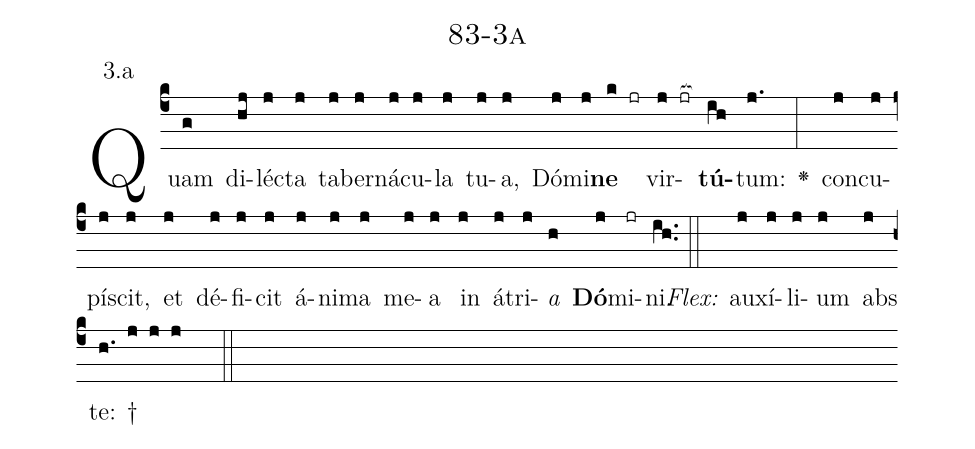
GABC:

name: 83-3a;
annotation: 3.a;
%%
(c4)Quam(g) di(hj)léc(j)ta(j) ta(j)ber(j)ná(j)cu(j)la(j) tu(j)a,(j) Dó(j)mi(j)<b>ne</b>(k jr) vir(j jr[ocb:1{])<b>tú</b>(ih[ocb:0}])tum:(j.) <v>\greheightstar</v>(:) con(j)cu(j)pí(j)scit,(j) et(j) dé(j)fi(j)cit(j) á(j)ni(j)ma(j) me(j)a(j) in(j) á(j)tri(j)<i>a</i>(h) <b>Dó</b>(j)mi(jr)ni.(ih..) (::)
<i>Flex:</i>()  au(j)xí(j)li(j)um(j) abs(j) te: †(h. j j j  ::)

%E(j) u(j) o(j) u(h) a(j) e.(ih..) (::)
